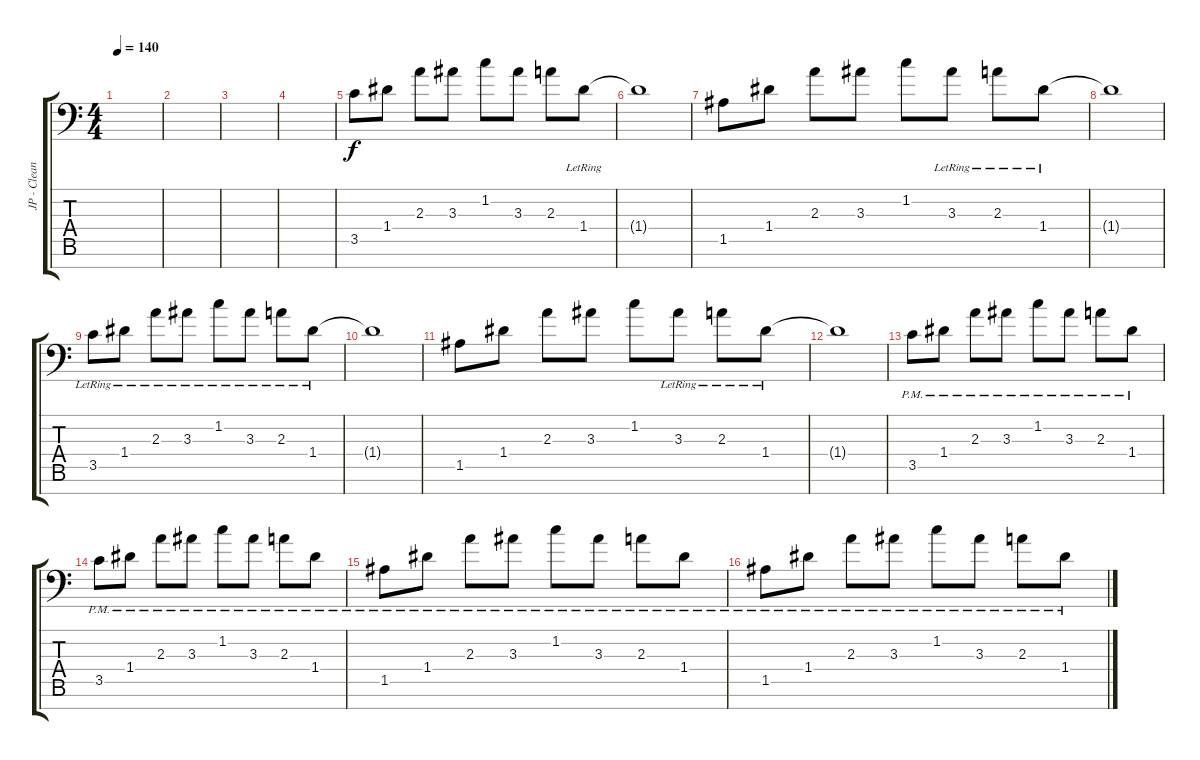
\track ("JP - Clean" "JP - Clean") {instrument electricguitarclean}
\staff {score tabs}
\tuning (E4 B3 G3 D3 A2 E2 C-1) {hide}
\ts (4 4)
\tempo 140
\clef f4
\ks c
|
|
|
|
3.5.8{instrument electricguitarclean} 1.4.8 2.3.8 3.3.8 1.2.8 3.3.8 2.3.8 1.4{lr}.8 |
1.4{t}.1 |
1.5.8 1.4.8 2.3.8 3.3.8 1.2.8 3.3{lr}.8 2.3{lr}.8 1.4{lr}.8 |
1.4{t}.1 |
3.5{lr}.8 1.4{lr}.8 2.3{lr}.8 3.3{lr}.8 1.2{lr}.8 3.3{lr}.8 2.3{lr}.8 1.4{lr}.8 |
1.4{t}.1 |
1.5.8 1.4.8 2.3.8 3.3.8 1.2.8 3.3{lr}.8 2.3{lr}.8 1.4{lr}.8 |
1.4{t}.1 |
3.5{pm}.8 1.4{pm}.8 2.3{pm}.8 3.3{pm}.8 1.2{pm}.8 3.3{pm}.8 2.3{pm}.8 1.4{pm}.8 |
3.5{pm}.8 1.4{pm}.8 2.3{pm}.8 3.3{pm}.8 1.2{pm}.8 3.3{pm}.8 2.3{pm}.8 1.4{pm}.8 |
1.5{pm}.8 1.4{pm}.8 2.3{pm}.8 3.3{pm}.8 1.2{pm}.8 3.3{pm}.8 2.3{pm}.8 1.4{pm}.8 |
1.5{pm}.8 1.4{pm}.8 2.3{pm}.8 3.3{pm}.8 1.2{pm}.8 3.3{pm}.8 2.3{pm}.8 1.4{pm}.8
